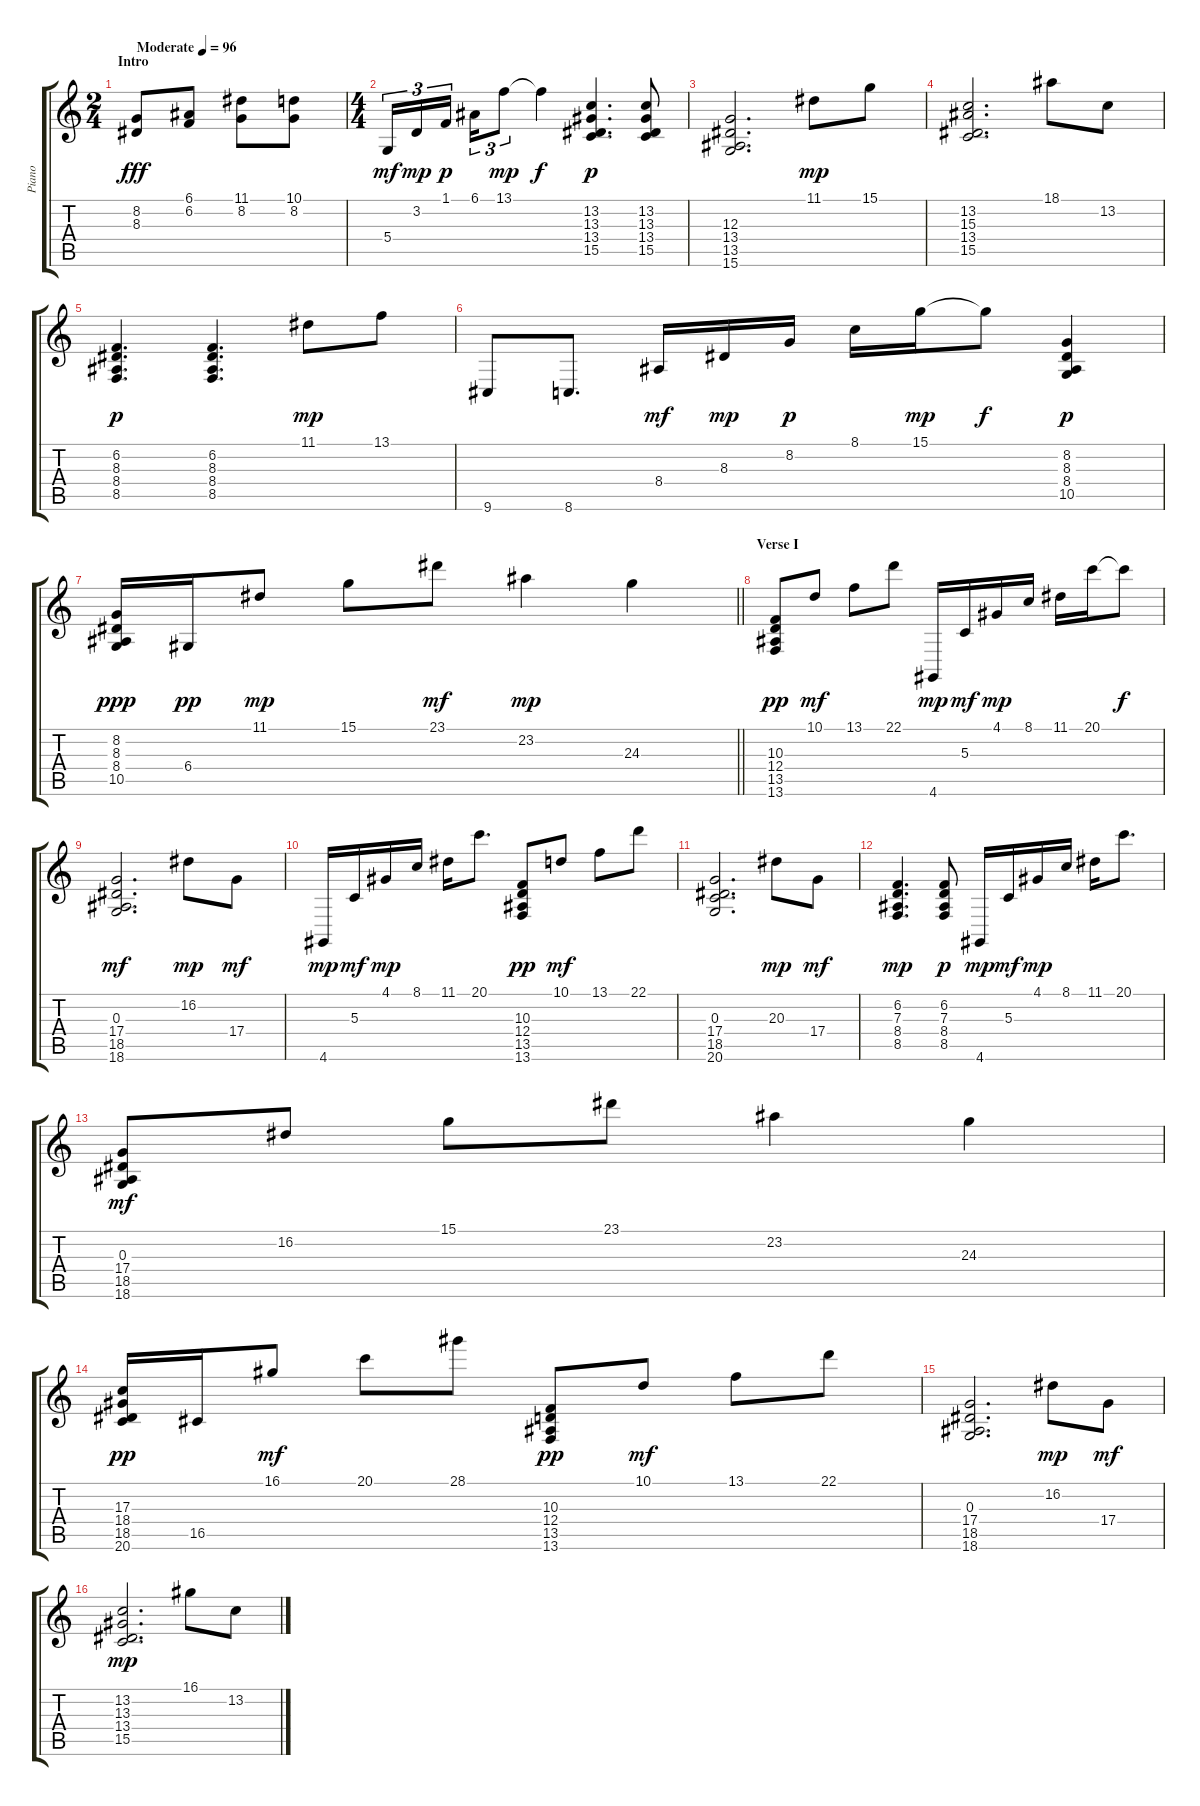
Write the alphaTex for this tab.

\track ("Piano   " "Piano   ") {instrument electricgrandpiano}
\staff {score tabs}
\tuning (E4 B3 G3 D3 A2 E2) {hide}
\ts (2 4)
\section ("" "Intro")
\tempo (96 "Moderate")
\clef g2
\ks c
(8.2 8.3).8{dy fff instrument electricgrandpiano} (6.1 6.2).8 (11.1 8.2).8 (10.1 8.2).8 |
\ts (4 4)
5.4.16{tu (3 2) dy mf} 3.2.16{tu (3 2) dy mp} 1.1.16{tu (3 2) dy p beam splitsecondary} 6.1.16{tu (3 2)} 13.1.8{tu (3 2) dy mp} 13.1{t}.4{dy f} (13.2 13.3 13.4 15.5).4{d dy p} (13.2 13.3 13.4 15.5).8 |
(12.3 13.4 13.5 15.6).2{d} 11.1.8{dy mp} 15.1.8 |
(13.2 15.3 13.4 15.5).2{d} 18.1.8 13.2.8 |
(6.2 8.3 8.4 8.5).4{d dy p} (6.2 8.3 8.4 8.5).4{d} 11.1.8{dy mp} 13.1.8 |
9.6.8 8.6.8{d} 8.4.16{dy mf} 8.3.16{dy mp} 8.2.16{dy p} 8.1.16 15.1.16{dy mp} 15.1{t}.8{dy f} (8.2 8.3 8.4 10.5).4{dy p} |
\barLineRight lightlight
(8.2 8.3 8.4 10.5).16{dy ppp} 6.4.16{dy pp} 11.1.8{dy mp} 15.1.8 23.1.8{dy mf} 23.2.4{dy mp} 24.3.4 |
\section ("" "Verse I")
(10.3 12.4 13.5 13.6).8{dy pp} 10.1.8{dy mf} 13.1.8 22.1.8 4.6.16{dy mp} 5.3.16{dy mf} 4.1.16{dy mp} 8.1.16 11.1.16 20.1.16 20.1{t}.8{dy f} |
(0.3 17.4 18.5 18.6).2{d dy mf} 16.2.8{dy mp} 17.4.8{dy mf} |
4.6.16{dy mp} 5.3.16{dy mf} 4.1.16{dy mp} 8.1.16 11.1.16 20.1.8{d} (10.3 12.4 13.5 13.6).8{dy pp} 10.1.8{dy mf} 13.1.8 22.1.8 |
(0.3 17.4 18.5 20.6).2{d} 20.3.8{dy mp} 17.4.8{dy mf} |
(6.2 7.3 8.4 8.5).4{d dy mp} (6.2 7.3 8.4 8.5).8{dy p} 4.6.16{dy mp} 5.3.16{dy mf} 4.1.16{dy mp} 8.1.16 11.1.16 20.1.8{d} |
(0.3 17.4 18.5 18.6).8{dy mf} 16.2.8 15.1.8 23.1.8 23.2.4 24.3.4 |
(17.3 18.4 18.5 20.6).16{dy pp} 16.5.16 16.1.8{dy mf} 20.1.8 28.1.8 (10.3 12.4 13.5 13.6).8{dy pp} 10.1.8{dy mf} 13.1.8 22.1.8 |
(0.3 17.4 18.5 18.6).2{d} 16.2.8{dy mp} 17.4.8{dy mf} |
(13.2 13.3 13.4 15.5).2{d dy mp} 16.1.8 13.2.8
